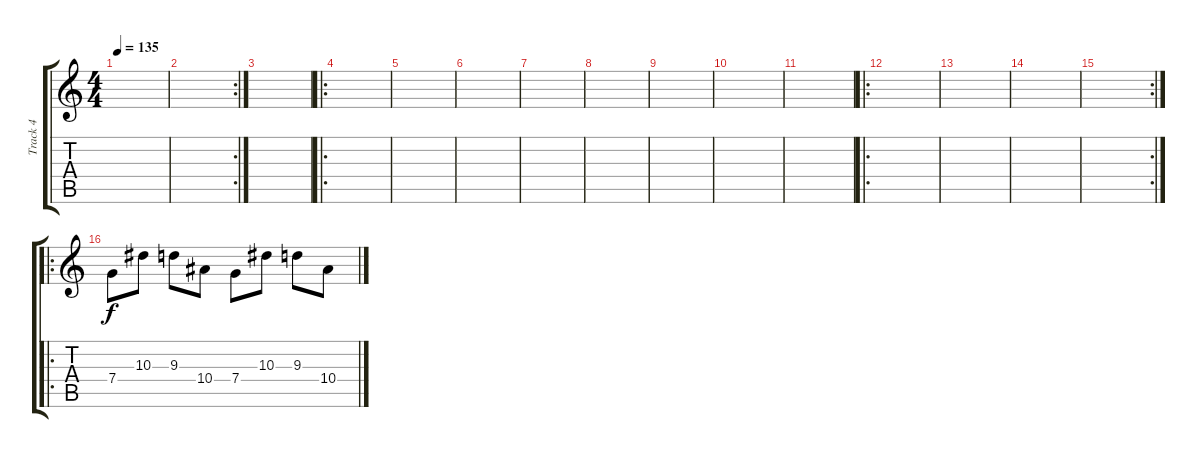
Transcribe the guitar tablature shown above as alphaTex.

\track ("Track 4" "Track 4") {instrument distortionguitar}
\staff {score tabs}
\tuning (D4 A3 F3 C3 G2 D2) {hide}
\ts (4 4)
\tempo 135
\clef g2
\ks c
|
\rc 2
|
|
\ro
|
|
|
|
|
|
|
|
\ro
|
|
|
\rc 2
|
\ro
7.4.8 10.3.8 9.3.8 10.4.8 7.4.8 10.3.8 9.3.8 10.4.8
